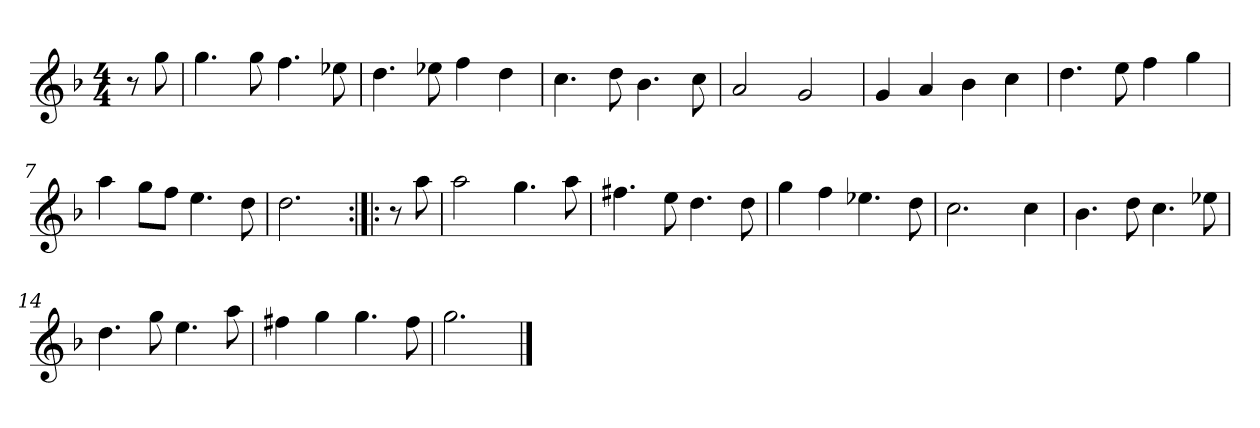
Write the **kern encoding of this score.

**kern
*part1
*staff1
*clefG2
*k[b-]
*G:dor
*M4/4
*MM120
=
8r
8gg
=1
4.gg
8gg
4.ff
8ee-X
=2
4.dd
8ee-X
4ff
4dd
=3
4.cc
8dd
4.b-
8cc
=4
2a
2g
=5
4g
4a
4b-
4cc
=6
4.dd
8ee
4ff
4gg
=7
4aa
8gg\L
8ff\J
4.ee
8dd
=8
2.dd
=:|!|:
8r
8aa
=9
2aa
4.gg
8aa
=10
4.ff#X
8ee
4.dd
8dd
=11
4gg
4ff
4.ee-X
8dd
=12
2.cc
4cc
=13
4.b-
8dd
4.cc
8ee-X
=14
4.dd
8gg
4.ee
8aa
=15
4ff#X
4gg
4.gg
8ff#
=16
2.gg
==
*-
